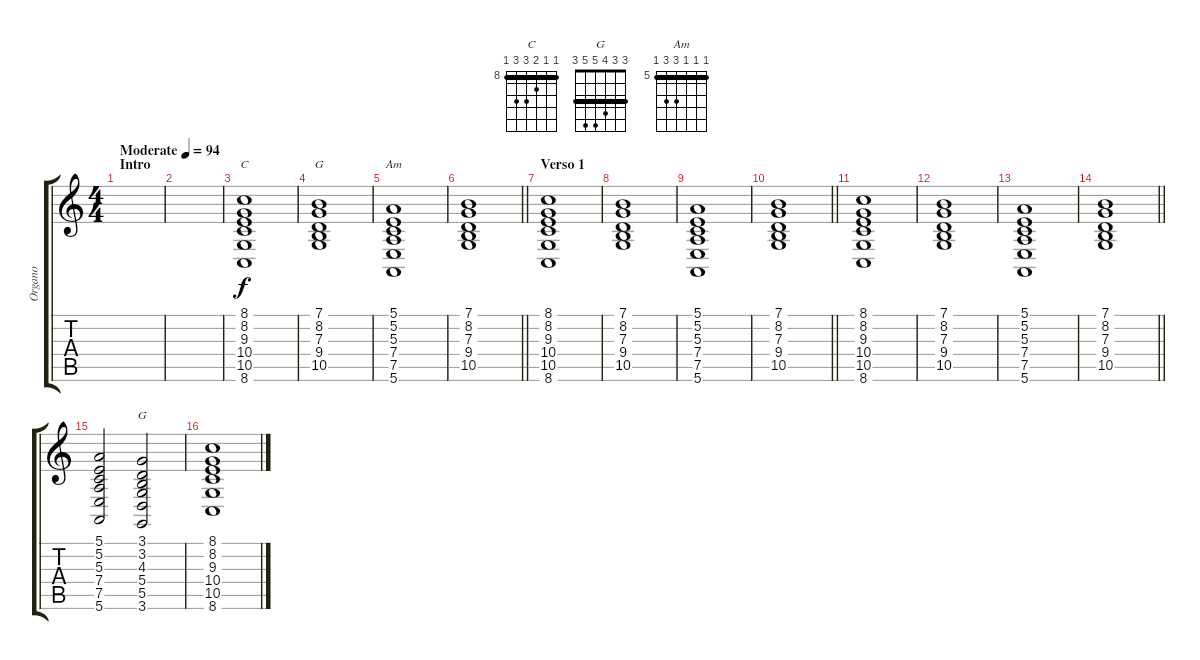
\track ("Organo" "Organo") {instrument percussiveorgan}
\staff {score tabs}
\tuning (E4 B3 G3 D3 A2 E2) {hide}
\chord ("C" 8 8 9 10 10 8) {firstfret 8 barre 8}
\chord ("G" 7 8 7 9 10 x) {firstfret 7 barre 7}
\chord ("Am" 5 5 5 7 7 5) {firstfret 5 barre 5}
\chord ("G" 3 3 4 5 5 3) {barre 3}
\ts (4 4)
\section ("" "Intro")
\tempo (94 "Moderate")
\clef g2
\ks c
|
|
(8.1 8.2 9.3 10.4 10.5 8.6).1{ch "C"} |
(7.1 8.2 7.3 9.4 10.5).1{ch "G"} |
(5.1 5.2 5.3 7.4 7.5 5.6).1{ch "Am"} |
\barLineRight lightlight
(7.1 8.2 7.3 9.4 10.5).1 |
\section ("" "Verso 1")
(8.1 8.2 9.3 10.4 10.5 8.6).1 |
(7.1 8.2 7.3 9.4 10.5).1 |
(5.1 5.2 5.3 7.4 7.5 5.6).1 |
\barLineRight lightlight
(7.1 8.2 7.3 9.4 10.5).1 |
(8.1 8.2 9.3 10.4 10.5 8.6).1 |
(7.1 8.2 7.3 9.4 10.5).1 |
(5.1 5.2 5.3 7.4 7.5 5.6).1 |
\barLineRight lightlight
(7.1 8.2 7.3 9.4 10.5).1 |
(5.1 5.2 5.3 7.4 7.5 5.6).2 (3.1 3.2 4.3 5.4 5.5 3.6).2{ch "G"} |
(8.1 8.2 9.3 10.4 10.5 8.6).1
